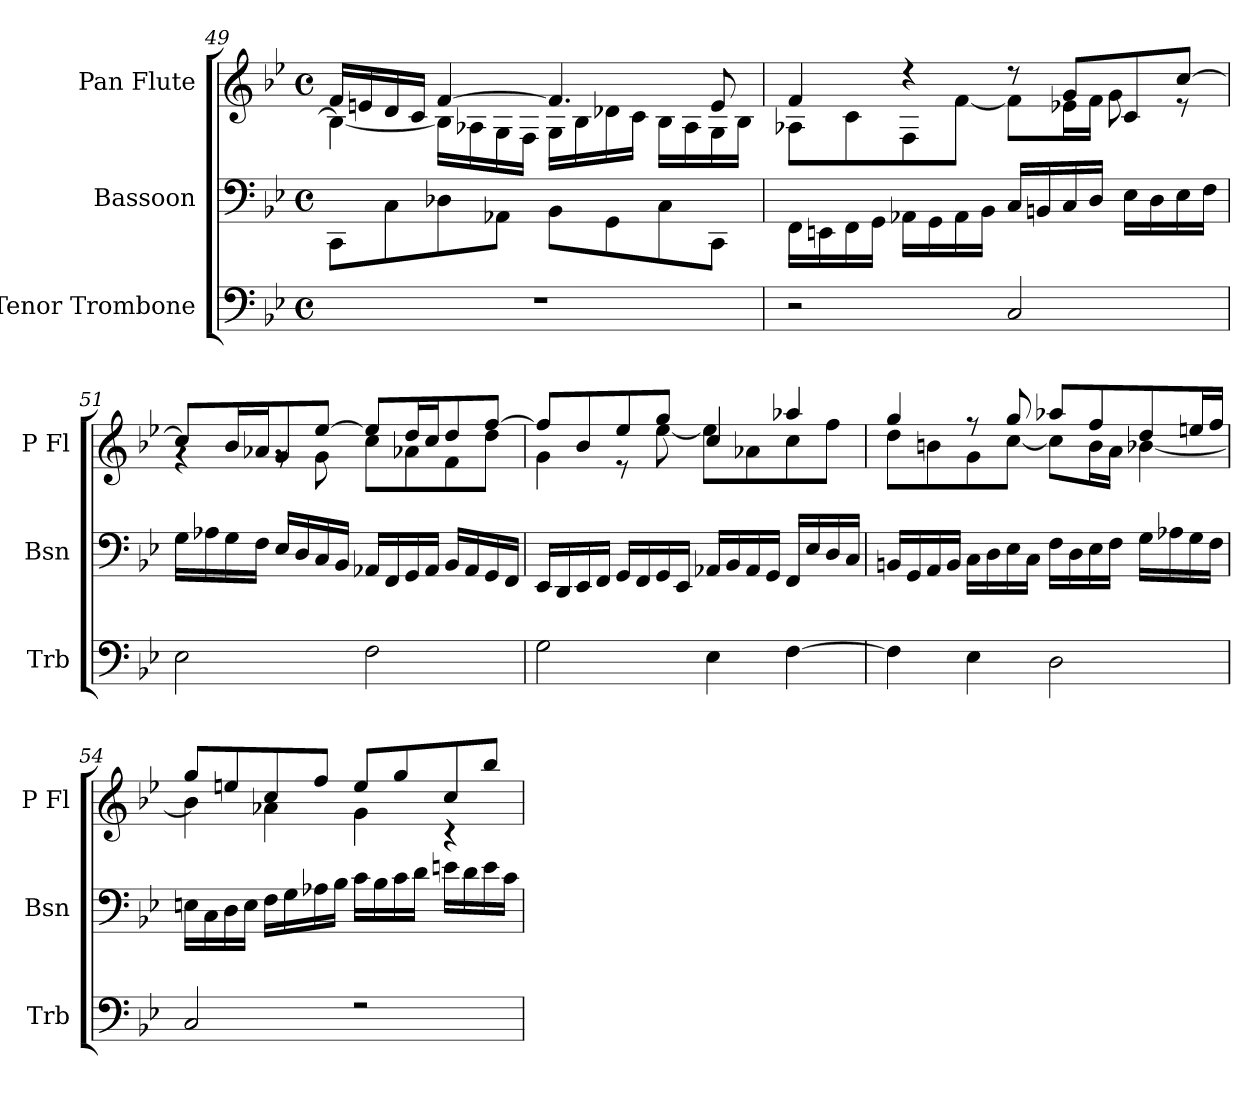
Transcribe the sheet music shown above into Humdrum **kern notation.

**kern	**kern	**kern
*part3	*part2	*part1
*staff3	*staff2	*staff1
*I"Tenor Trombone	*I"Bassoon	*I"Pan Flute
*I'Trb	*I'Bsn	*I'P Fl
*clefF4	*clefF4	*clefG2
*k[b-e-]	*k[b-e-]	*k[b-e-]
*M4/4	*M4/4	*M4/4
*met(c)	*met(c)	*met(c)
=49	=49	=49
*	*	*^
1r	8CC\L	16f/LL	4B-\_
.	.	16en/	.
.	8C\	16d/	.
.	.	16c/JJ	.
.	8D-X\	[4f/	16B-\LL]
.	.	.	16A-X\
.	8AA-X\J	.	16G\
.	.	.	16F\JJ
.	8BB-\L	4.f/]	16G\LL
.	.	.	16B-\
.	8GG\	.	16d-X\
.	.	.	16c\JJ
.	8C\	.	16B-\LL
.	.	.	16A-\
.	8CC\J	8e/	16G\
.	.	.	16B-\JJ
=50	=50	=50	=50
2r	16FF\LL	4f/	8A-X\L
.	16EEn\	.	.
.	16FF\	.	8c\
.	16GG\JJ	.	.
.	16AA-X\LL	4r	8F\
.	16GG\	.	.
.	16AA-\	.	[8f\J
.	16BB-\JJ	.	.
2C/	16C/LL	8r	8f\L]
.	16BBn/	.	.
.	16C/	8g/L	16e-X\L
.	16D/JJ	.	16f\JJ
.	16E-\LL	8c/	8g\
.	16D\	.	.
.	16E-\	[8cc/J	8r
.	16F\JJ	.	.
!!LO:PB:g=z	!!
=51	=51	=51	=51
2E-\	16G\LL	8cc/L]	4rg
.	16A-X\	.	.
.	16G\	16b-/L	.
.	16F\JJ	16a-X/J	.
.	16E-/LL	8g/	8rg
.	16D/	.	.
.	16C/	[8ee-/J	8g\
.	16BB-/JJ	.	.
2F\	16AA-X/LL	8ee-/L]	8cc\L
.	16FF/	.	.
.	16GG/	16dd/L	8a-X\
.	16AA-/JJ	16cc/J	.
.	16BB-/LL	8dd/	8f\
.	16AA-/	.	.
.	16GG/	[8ff/J	8dd\J
.	16FF/JJ	.	.
=52	=52	=52	=52
2G\	16EE-/LL	8ff/L]	4g\
.	16DD/	.	.
.	16EE-/	8b-/	.
.	16FF/JJ	.	.
.	16GG/LL	8ee-/	8re
.	16FF/	.	.
.	16GG/	8gg/J	[8ee-\
.	16EE-/JJ	.	.
4E-\	16AA-X/LL	4cc/	8ee-\L]
.	16BB-/	.	.
.	16AA-/	.	8a-X\
.	16GG/JJ	.	.
[4F\	16FF/LL	4aa-X/	8cc\
.	16E-/	.	.
.	16D/	.	8ff\J
.	16C/JJ	.	.
=53	=53	=53	=53
4F\]	16BBn/LL	4gg/	8dd\L
.	16GG/	.	.
.	16AA/	.	8bn\
.	16BB/JJ	.	.
4E-\	16C\LL	8rff	8g\
.	16D\	.	.
.	16E-\	8gg/	[8cc\J
.	16C\JJ	.	.
2D\	16F\LL	8aa-X/L	8cc\L]
.	16D\	.	.
.	16E-\	8ff/	16b\L
.	16F\JJ	.	16a\JJ
.	16G\LL	8dd/	[4b-X\
.	16A-X\	.	.
.	16G\	16een/L	.
.	16F\JJ	16ff/JJ	.
!!LO:LB:g=z	!!
=54	=54	=54	=54
2C/	16En\LL	8gg/L	4b-\]
.	16C\	.	.
.	16D\	8een/	.
.	16E\JJ	.	.
.	16F\LL	8cc/	4a-X\
.	16G\	.	.
.	16A-X\	8ff/J	.
.	16B-\JJ	.	.
2rF	16c\LL	8ee/L	4g\
.	16B-\	.	.
.	16c\	8gg/	.
.	16d\JJ	.	.
.	16en\LL	8cc/	4rc
.	16d\	.	.
.	16e\	8bb-/J	.
.	16c\JJ	.	.
*	*	*v	*v
=	=	=
*-	*-	*-
